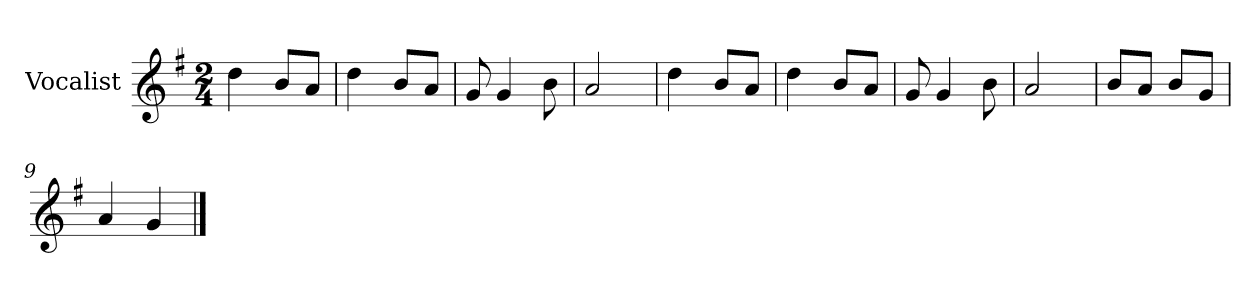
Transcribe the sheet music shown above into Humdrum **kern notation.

**kern
*part1
*staff1
*I"Vocalist
*k[f#]
*G:
*M2/4
=
4dd
8bL
8aJ
=1
4dd
8bL
8aJ
=2
8g
4g
8b
=3
2a
=4
4dd
8bL
8aJ
=5
4dd
8bL
8aJ
=6
8g
4g
8b
=7
2a
=8
8bL
8aJ
8bL
8gJ
=9
4a
4g
==
*-
